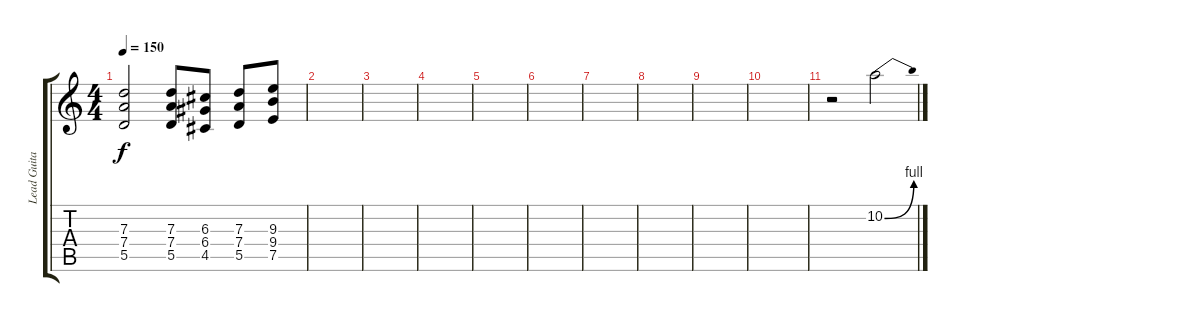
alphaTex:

\track ("Lead Guitar" "Lead Guita") {instrument overdrivenguitar}
\staff {score tabs}
\tuning (E4 B3 G3 D3 A2 E2) {hide}
\ts (4 4)
\tempo 150
\clef g2
\ks c
(7.3{t} 7.4{t} 5.5{t}).2{dy f} (7.3 7.4 5.5).8 (6.3 6.4 4.5).8 (7.3 7.4 5.5).8 (9.3 9.4 7.5).8 |
|
|
|
|
|
|
|
|
|
r.2 10.2{be (bend 0 0 60 4)}.2
